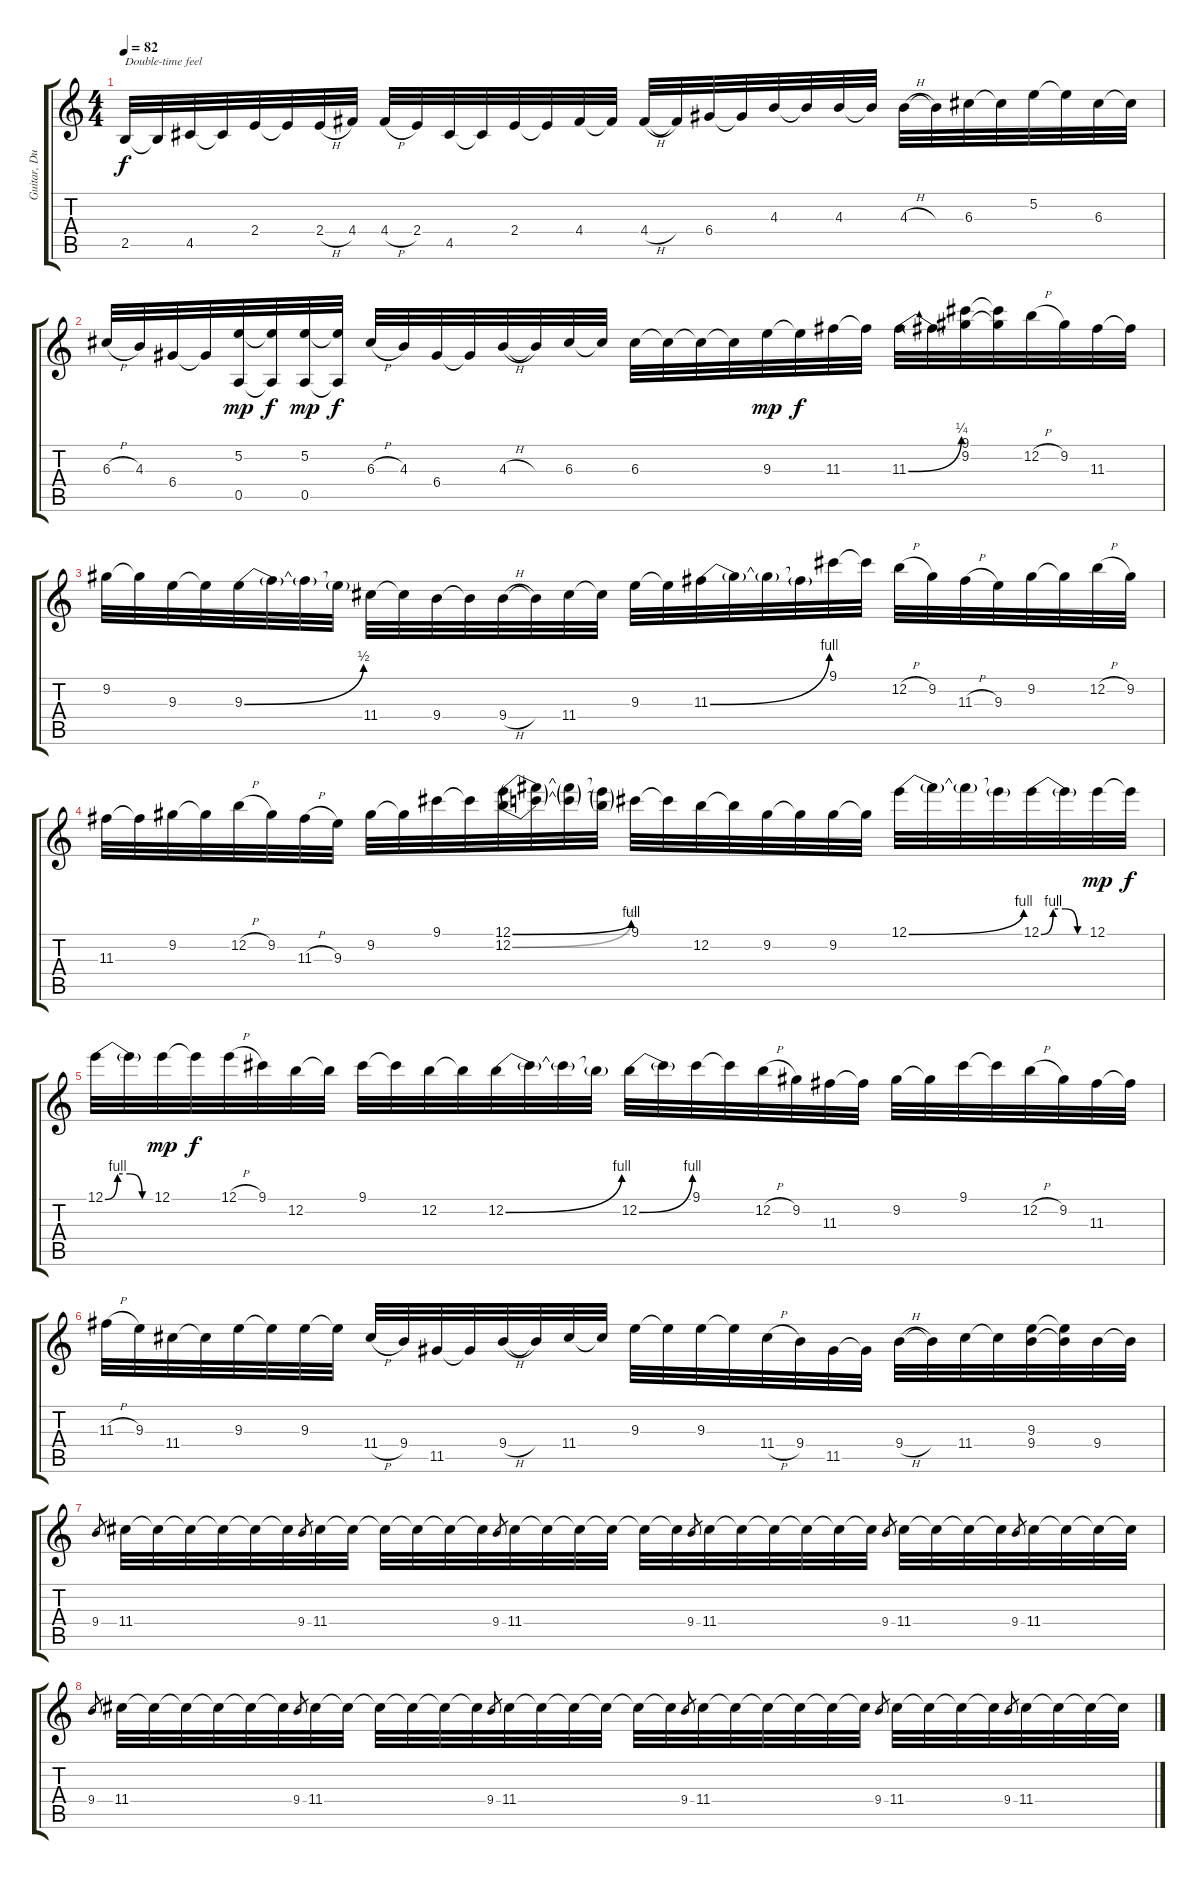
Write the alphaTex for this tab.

\track ("Guitar, Dubs" "Guitar, Du") {mute instrument overdrivenguitar}
\staff {score tabs}
\tuning (E4 B3 G3 D3 A2 E2) {hide}
\ts (4 4)
\tempo 82
\clef g2
\ks c
2.5.32{txt "Double-time feel" dy f} 2.5{t}.32 4.5.32 4.5{t}.32 2.4.32 2.4{t}.32 2.4{h}.32 4.4.32 4.4{h}.32 2.4.32 4.5.32 4.5{t}.32 2.4.32 2.4{t}.32 4.4.32 4.4{t}.32 4.4{h}.32 4.4{t}.32 6.4.32 6.4{t}.32 4.3.32 4.3{t}.32 4.3.32 4.3{t}.32 4.3{h}.32 4.3{t}.32 6.3.32 6.3{t}.32 5.2.32 5.2{t}.32 6.3.32 6.3{t}.32 |
6.3{h}.32 4.3.32 6.4.32 6.4{t}.32 (5.2 0.5).32{dy mp} (5.2{t} 0.5{t}).32{dy f} (5.2 0.5).32{dy mp} (5.2{t} 0.5{t}).32{dy f} 6.3{h}.32 4.3.32 6.4.32 6.4{t}.32 4.3{h}.32 4.3{t}.32 6.3.32 6.3{t}.32 6.3.32 6.3{t}.32 6.3{t}.32 6.3{t}.32 9.3.32{dy mp} 9.3{t}.32{dy f} 11.3.32 11.3{t}.32 11.3{be (bend 0 0 60 1)}.32 11.3{t}.32 (9.1 9.2).32 (9.1{t} 9.2{t}).32 12.2{h}.32 9.2.32 11.3.32 11.3{t}.32 |
9.2.32 9.2{t}.32 9.3.32 9.3{t}.32 9.3{be (bend 0 0 60 2)}.32 9.3{t}.32 9.3{t}.32 9.3{t}.32 11.4.32 11.4{t}.32 9.4.32 9.4{t}.32 9.4{h}.32 9.4{t}.32 11.4.32 11.4{t}.32 9.3.32 9.3{t}.32 11.3{be (bend 0 0 60 4)}.32 11.3{t}.32 11.3{t}.32 11.3{t}.32 9.1.32 9.1{t}.32 12.2{h}.32 9.2.32 11.3{h}.32 9.3.32 9.2.32 9.2{t}.32 12.2{h}.32 9.2.32 |
11.3.32 11.3{t}.32 9.2.32 9.2{t}.32 12.2{h}.32 9.2.32 11.3{h}.32 9.3.32 9.2.32 9.2{t}.32 9.1.32 9.1{t}.32 (12.1{be (bend 0 0 60 4)} 12.2{be (bend 0 0 60 2)}).32 (12.1{t} 12.2{t}).32 (12.1{t} 12.2{t}).32 (12.1{t} 12.2{t}).32 9.1.32 9.1{t}.32 12.2.32 12.2{t}.32 9.2.32 9.2{t}.32 9.2.32 9.2{t}.32 12.1{be (bend 0 0 60 4)}.32 12.1{t}.32 12.1{t}.32 12.1{t}.32 12.1{be (custom 0 0 15 4 30 4 45 0 60 0)}.32 12.1{t}.32 12.1.32{dy mp} 12.1{t}.32{dy f} |
12.1{be (custom 0 0 15 4 30 4 45 0 60 0)}.32 12.1{t}.32 12.1.32{dy mp} 12.1{t}.32{dy f} 12.1{h}.32 9.1.32 12.2.32 12.2{t}.32 9.1.32 9.1{t}.32 12.2.32 12.2{t}.32 12.2{be (bend 0 0 60 4)}.32 12.2{t}.32 12.2{t}.32 12.2{t}.32 12.2{be (bend 0 0 60 4)}.32 12.2{t}.32 9.1.32 9.1{t}.32 12.2{h}.32 9.2.32 11.3.32 11.3{t}.32 9.2.32 9.2{t}.32 9.1.32 9.1{t}.32 12.2{h}.32 9.2.32 11.3.32 11.3{t}.32 |
11.3{h}.32 9.3.32 11.4.32 11.4{t}.32 9.3.32 9.3{t}.32 9.3.32 9.3{t}.32 11.4{h}.32 9.4.32 11.5.32 11.5{t}.32 9.4{h}.32 9.4{t}.32 11.4.32 11.4{t}.32 9.3.32 9.3{t}.32 9.3.32 9.3{t}.32 11.4{h}.32 9.4.32 11.5.32 11.5{t}.32 9.4{h}.32 9.4{t}.32 11.4.32 11.4{t}.32 (9.3 9.4).32 (9.3{t} 9.4{t}).32 9.4.32 9.4{t}.32 |
9.4.8{gr} 11.4.32 11.4{t}.32 11.4{t}.32 11.4{t}.32 11.4{t}.32 11.4{t}.32 9.4.8{gr} 11.4.32 11.4{t}.32 11.4{t}.32 11.4{t}.32 11.4{t}.32 11.4{t}.32 9.4.8{gr} 11.4.32 11.4{t}.32 11.4{t}.32 11.4{t}.32 11.4{t}.32 11.4{t}.32 9.4.8{gr} 11.4.32 11.4{t}.32 11.4{t}.32 11.4{t}.32 11.4{t}.32 11.4{t}.32 9.4.8{gr} 11.4.32 11.4{t}.32 11.4{t}.32 11.4{t}.32 9.4.8{gr} 11.4.32 11.4{t}.32 11.4{t}.32 11.4{t}.32 |
9.4.8{gr} 11.4.32 11.4{t}.32 11.4{t}.32 11.4{t}.32 11.4{t}.32 11.4{t}.32 9.4.8{gr} 11.4.32 11.4{t}.32 11.4{t}.32 11.4{t}.32 11.4{t}.32 11.4{t}.32 9.4.8{gr} 11.4.32 11.4{t}.32 11.4{t}.32 11.4{t}.32 11.4{t}.32 11.4{t}.32 9.4.8{gr} 11.4.32 11.4{t}.32 11.4{t}.32 11.4{t}.32 11.4{t}.32 11.4{t}.32 9.4.8{gr} 11.4.32 11.4{t}.32 11.4{t}.32 11.4{t}.32 9.4.8{gr} 11.4.32 11.4{t}.32 11.4{t}.32 11.4{t}.32
